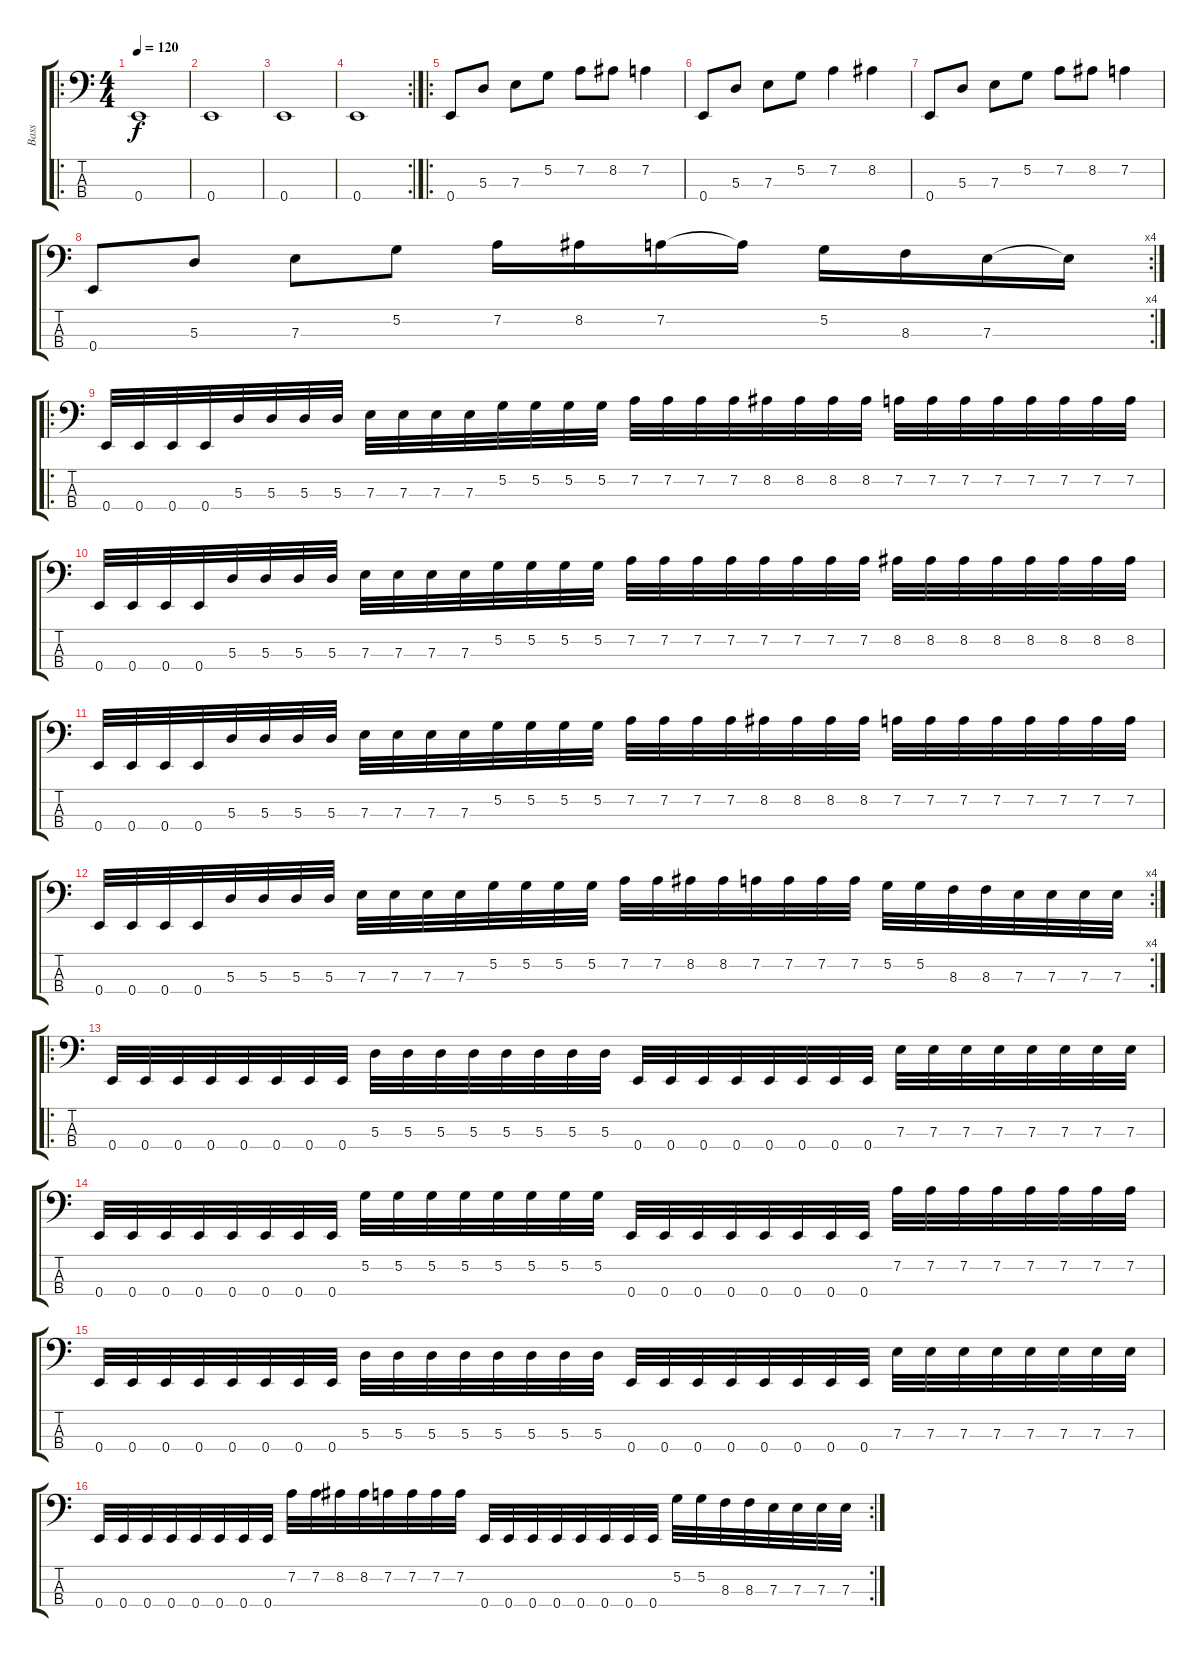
\track ("Bass" "Bass") {instrument electricbasspick}
\staff {score tabs}
\tuning (G2 D2 A1 E1) {hide}
\ro
\ts (4 4)
\tempo 120
\clef f4
\ks c
0.4.1{dy f instrument electricbasspick} |
0.4.1 |
0.4.1 |
\rc 2
0.4.1 |
\ro
0.4.8 5.3.8 7.3.8 5.2.8 7.2.8 8.2.8 7.2.4 |
0.4.8 5.3.8 7.3.8 5.2.8 7.2.4 8.2.4 |
0.4.8 5.3.8 7.3.8 5.2.8 7.2.8 8.2.8 7.2.4 |
\rc 4
0.4.8 5.3.8 7.3.8 5.2.8 7.2.16 8.2.16 7.2.16 7.2{t}.16 5.2.16 8.3.16 7.3.16 7.3{t}.16 |
\ro
0.4.32 0.4.32 0.4.32 0.4.32 5.3.32 5.3.32 5.3.32 5.3.32 7.3.32 7.3.32 7.3.32 7.3.32 5.2.32 5.2.32 5.2.32 5.2.32 7.2.32 7.2.32 7.2.32 7.2.32 8.2.32 8.2.32 8.2.32 8.2.32 7.2.32 7.2.32 7.2.32 7.2.32 7.2.32 7.2.32 7.2.32 7.2.32 |
0.4.32 0.4.32 0.4.32 0.4.32 5.3.32 5.3.32 5.3.32 5.3.32 7.3.32 7.3.32 7.3.32 7.3.32 5.2.32 5.2.32 5.2.32 5.2.32 7.2.32 7.2.32 7.2.32 7.2.32 7.2.32 7.2.32 7.2.32 7.2.32 8.2.32 8.2.32 8.2.32 8.2.32 8.2.32 8.2.32 8.2.32 8.2.32 |
0.4.32 0.4.32 0.4.32 0.4.32 5.3.32 5.3.32 5.3.32 5.3.32 7.3.32 7.3.32 7.3.32 7.3.32 5.2.32 5.2.32 5.2.32 5.2.32 7.2.32 7.2.32 7.2.32 7.2.32 8.2.32 8.2.32 8.2.32 8.2.32 7.2.32 7.2.32 7.2.32 7.2.32 7.2.32 7.2.32 7.2.32 7.2.32 |
\rc 4
0.4.32 0.4.32 0.4.32 0.4.32 5.3.32 5.3.32 5.3.32 5.3.32 7.3.32 7.3.32 7.3.32 7.3.32 5.2.32 5.2.32 5.2.32 5.2.32 7.2.32 7.2.32 8.2.32 8.2.32 7.2.32 7.2.32 7.2.32 7.2.32 5.2.32 5.2.32 8.3.32 8.3.32 7.3.32 7.3.32 7.3.32 7.3.32 |
\ro
0.4.32 0.4.32 0.4.32 0.4.32 0.4.32 0.4.32 0.4.32 0.4.32 5.3.32 5.3.32 5.3.32 5.3.32 5.3.32 5.3.32 5.3.32 5.3.32 0.4.32 0.4.32 0.4.32 0.4.32 0.4.32 0.4.32 0.4.32 0.4.32 7.3.32 7.3.32 7.3.32 7.3.32 7.3.32 7.3.32 7.3.32 7.3.32 |
0.4.32 0.4.32 0.4.32 0.4.32 0.4.32 0.4.32 0.4.32 0.4.32 5.2.32 5.2.32 5.2.32 5.2.32 5.2.32 5.2.32 5.2.32 5.2.32 0.4.32 0.4.32 0.4.32 0.4.32 0.4.32 0.4.32 0.4.32 0.4.32 7.2.32 7.2.32 7.2.32 7.2.32 7.2.32 7.2.32 7.2.32 7.2.32 |
0.4.32 0.4.32 0.4.32 0.4.32 0.4.32 0.4.32 0.4.32 0.4.32 5.3.32 5.3.32 5.3.32 5.3.32 5.3.32 5.3.32 5.3.32 5.3.32 0.4.32 0.4.32 0.4.32 0.4.32 0.4.32 0.4.32 0.4.32 0.4.32 7.3.32 7.3.32 7.3.32 7.3.32 7.3.32 7.3.32 7.3.32 7.3.32 |
\rc 2
0.4.32 0.4.32 0.4.32 0.4.32 0.4.32 0.4.32 0.4.32 0.4.32 7.2.32 7.2.32 8.2.32 8.2.32 7.2.32 7.2.32 7.2.32 7.2.32 0.4.32 0.4.32 0.4.32 0.4.32 0.4.32 0.4.32 0.4.32 0.4.32 5.2.32 5.2.32 8.3.32 8.3.32 7.3.32 7.3.32 7.3.32 7.3.32
